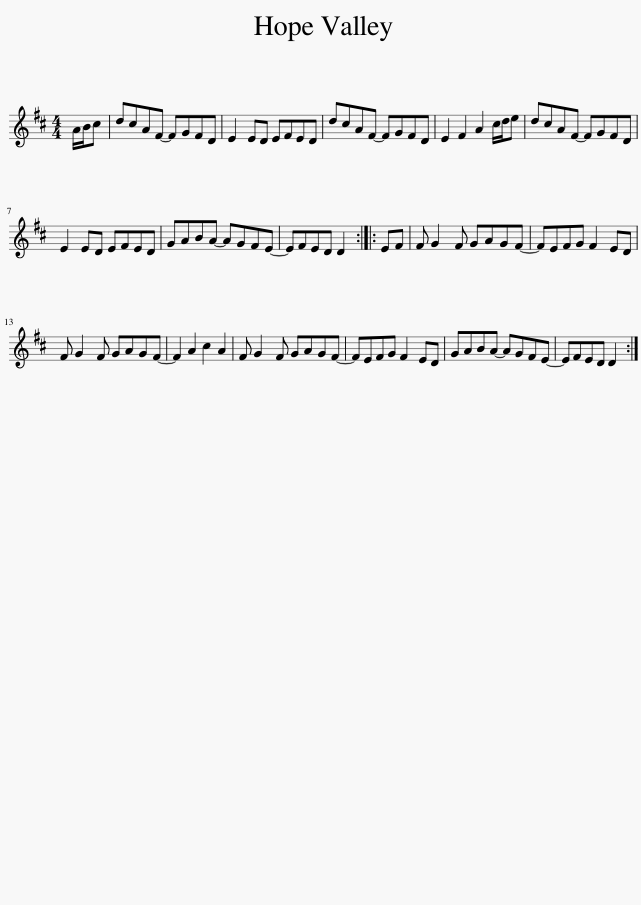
X:1
L:1/8
M:4/4
I:linebreak $
K:D
V:1 treble
V:1
 A/B/c | dcAF- FGFD | E2 ED EFED | dcAF- FGFD | E2 F2 A2 c/d/e | %5
 dcAF- FGFD |$ E2 ED EFED | GABA- AGFE- | EFED D2 :: EF | %10
 F G2 F GAGF- | FEFG F2 ED |$ F G2 F GAGF- | F2 A2 c2 A2 | F G2 F GAGF- | %15
 FEFG F2 ED | GABA- AGFE- | EFED D2 :| %18
